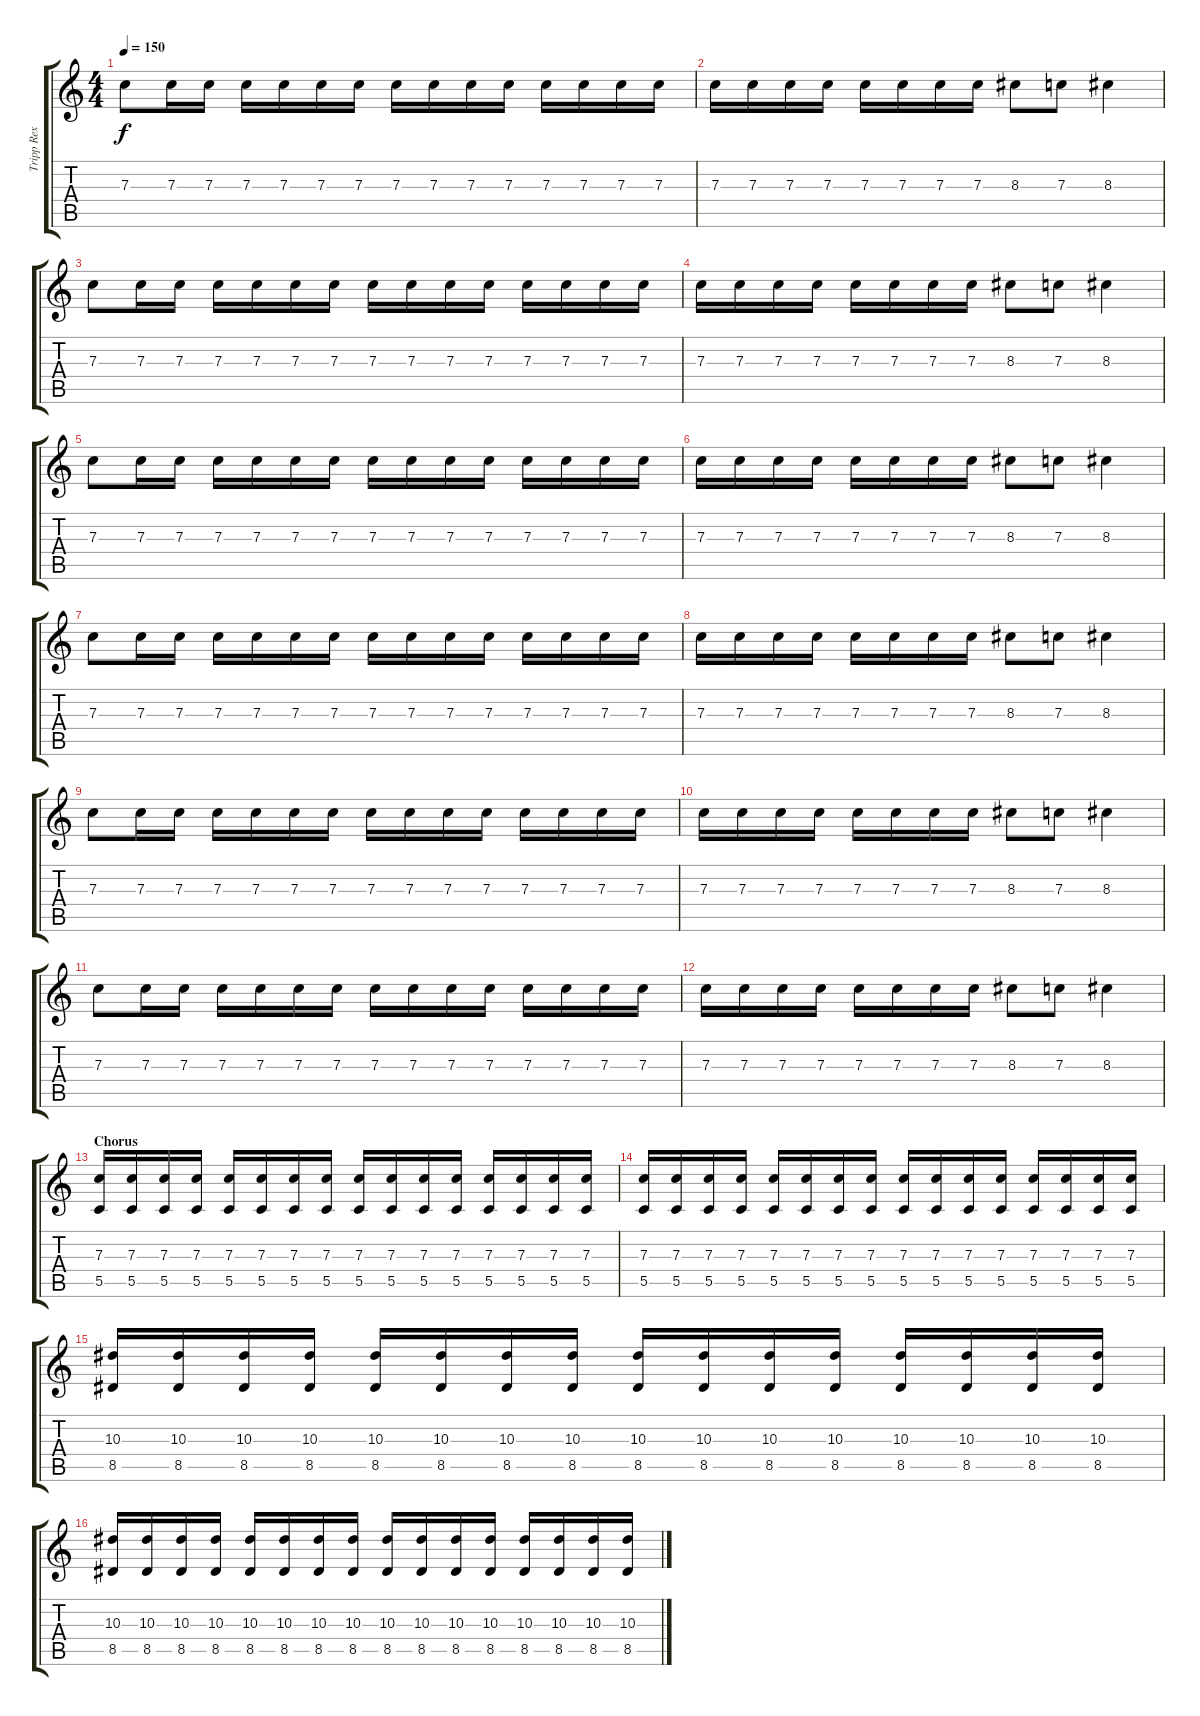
\track ("Tripp Rex Eisen" "Tripp Rex ") {instrument overdrivenguitar}
\staff {score tabs}
\tuning (D4 A3 F3 C3 G2 C2) {hide}
\ts (4 4)
\tempo 150
\clef g2
\ks c
7.3.8{dy f} 7.3.16 7.3.16 7.3.16 7.3.16 7.3.16 7.3.16 7.3.16 7.3.16 7.3.16 7.3.16 7.3.16 7.3.16 7.3.16 7.3.16 |
7.3.16 7.3.16 7.3.16 7.3.16 7.3.16 7.3.16 7.3.16 7.3.16 8.3.8 7.3.8 8.3.4 |
7.3.8 7.3.16 7.3.16 7.3.16 7.3.16 7.3.16 7.3.16 7.3.16 7.3.16 7.3.16 7.3.16 7.3.16 7.3.16 7.3.16 7.3.16 |
7.3.16 7.3.16 7.3.16 7.3.16 7.3.16 7.3.16 7.3.16 7.3.16 8.3.8 7.3.8 8.3.4 |
7.3.8 7.3.16 7.3.16 7.3.16 7.3.16 7.3.16 7.3.16 7.3.16 7.3.16 7.3.16 7.3.16 7.3.16 7.3.16 7.3.16 7.3.16 |
7.3.16 7.3.16 7.3.16 7.3.16 7.3.16 7.3.16 7.3.16 7.3.16 8.3.8 7.3.8 8.3.4 |
7.3.8 7.3.16 7.3.16 7.3.16 7.3.16 7.3.16 7.3.16 7.3.16 7.3.16 7.3.16 7.3.16 7.3.16 7.3.16 7.3.16 7.3.16 |
7.3.16 7.3.16 7.3.16 7.3.16 7.3.16 7.3.16 7.3.16 7.3.16 8.3.8 7.3.8 8.3.4 |
7.3.8 7.3.16 7.3.16 7.3.16 7.3.16 7.3.16 7.3.16 7.3.16 7.3.16 7.3.16 7.3.16 7.3.16 7.3.16 7.3.16 7.3.16 |
7.3.16 7.3.16 7.3.16 7.3.16 7.3.16 7.3.16 7.3.16 7.3.16 8.3.8 7.3.8 8.3.4 |
7.3.8 7.3.16 7.3.16 7.3.16 7.3.16 7.3.16 7.3.16 7.3.16 7.3.16 7.3.16 7.3.16 7.3.16 7.3.16 7.3.16 7.3.16 |
7.3.16 7.3.16 7.3.16 7.3.16 7.3.16 7.3.16 7.3.16 7.3.16 8.3.8 7.3.8 8.3.4 |
\section ("" "Chorus")
(7.3 5.5).16 (7.3 5.5).16 (7.3 5.5).16 (7.3 5.5).16 (7.3 5.5).16 (7.3 5.5).16 (7.3 5.5).16 (7.3 5.5).16 (7.3 5.5).16 (7.3 5.5).16 (7.3 5.5).16 (7.3 5.5).16 (7.3 5.5).16 (7.3 5.5).16 (7.3 5.5).16 (7.3 5.5).16 |
(7.3 5.5).16 (7.3 5.5).16 (7.3 5.5).16 (7.3 5.5).16 (7.3 5.5).16 (7.3 5.5).16 (7.3 5.5).16 (7.3 5.5).16 (7.3 5.5).16 (7.3 5.5).16 (7.3 5.5).16 (7.3 5.5).16 (7.3 5.5).16 (7.3 5.5).16 (7.3 5.5).16 (7.3 5.5).16 |
(10.3 8.5).16 (10.3 8.5).16 (10.3 8.5).16 (10.3 8.5).16 (10.3 8.5).16 (10.3 8.5).16 (10.3 8.5).16 (10.3 8.5).16 (10.3 8.5).16 (10.3 8.5).16 (10.3 8.5).16 (10.3 8.5).16 (10.3 8.5).16 (10.3 8.5).16 (10.3 8.5).16 (10.3 8.5).16 |
(10.3 8.5).16 (10.3 8.5).16 (10.3 8.5).16 (10.3 8.5).16 (10.3 8.5).16 (10.3 8.5).16 (10.3 8.5).16 (10.3 8.5).16 (10.3 8.5).16 (10.3 8.5).16 (10.3 8.5).16 (10.3 8.5).16 (10.3 8.5).16 (10.3 8.5).16 (10.3 8.5).16 (10.3 8.5).16
